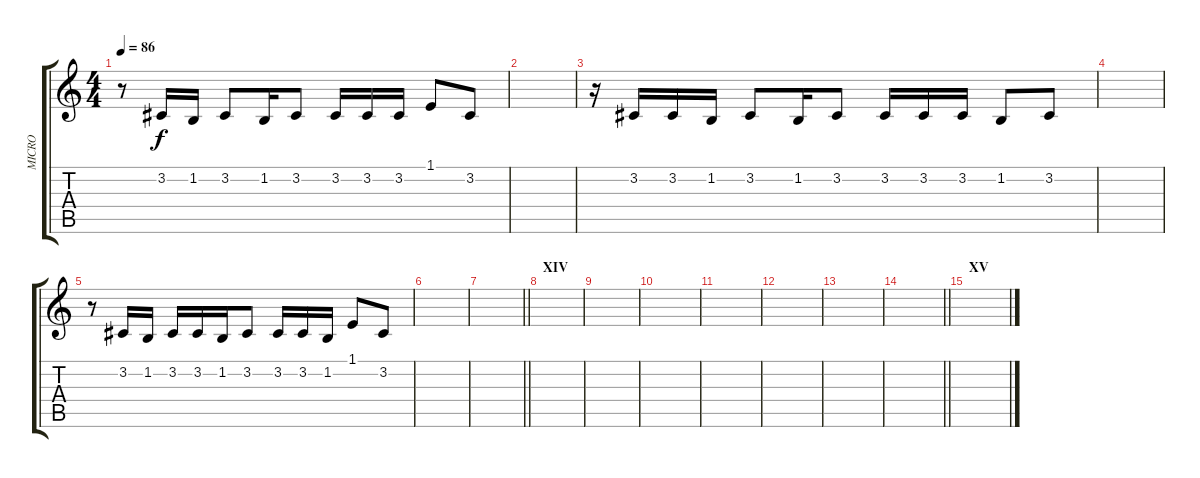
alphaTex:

\track ("MICRO" "MICRO") {instrument harmonica}
\staff {score tabs}
\tuning (Eb4 Bb3 Gb3 Db3 Ab2 Eb2) {hide}
\ts (4 4)
\tempo 86
\clef g2
\ks c
r.8{dy f} 3.2.16 1.2.16 3.2.8 1.2.16 3.2.8 3.2.16 3.2.16 3.2.16 1.1.8 3.2.8 |
|
r.16 3.2.16 3.2.16 1.2.16 3.2.8 1.2.16 3.2.8 3.2.16 3.2.16 3.2.16 1.2.8 3.2.8 |
|
r.8 3.2.16 1.2.16 3.2.16 3.2.16 1.2.16 3.2.8 3.2.16 3.2.16 1.2.16 1.1.8 3.2.8 |
|
\barLineRight lightlight
|
\section ("" "XIV")
|
|
|
|
|
|
\barLineRight lightlight
|
\section ("" "XV")
